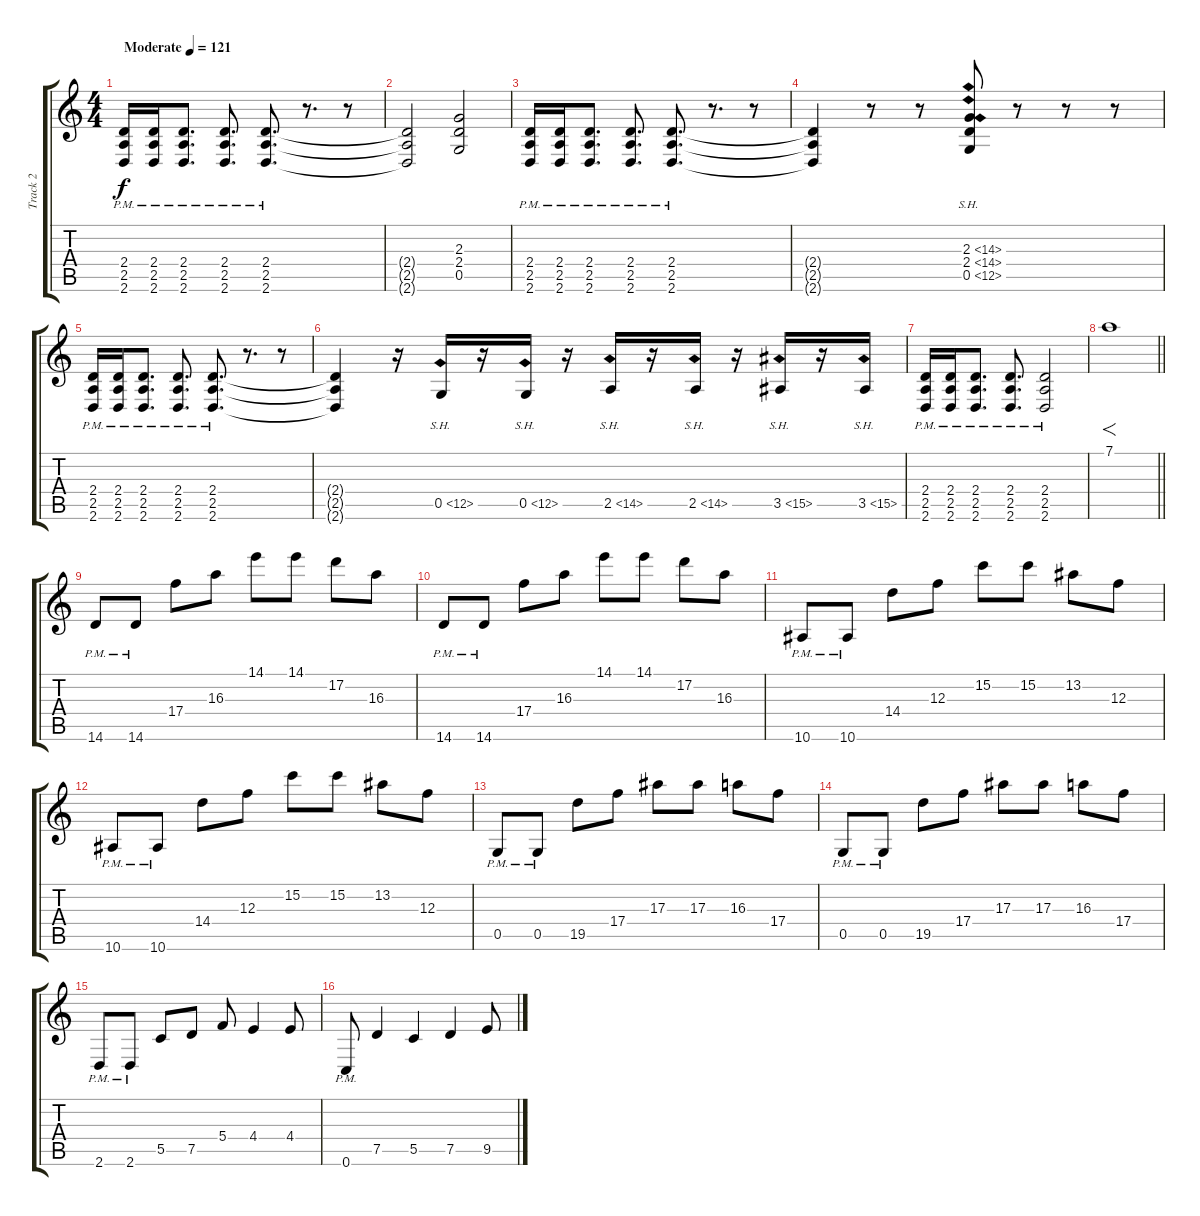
\track ("Track 2" "Track 2") {instrument overdrivenguitar}
\staff {score tabs}
\tuning (D4 A3 F3 C3 G2 C2) {hide}
\ts (4 4)
\section ("" "")
\tempo (121 "Moderate")
\clef g2
\ks c
(2.4{pm} 2.5{pm} 2.6{pm}).16{dy f instrument overdrivenguitar} (2.4{pm} 2.5{pm} 2.6{pm}).16 (2.4{pm} 2.5{pm} 2.6{pm}).8{d} (2.4{pm} 2.5{pm} 2.6{pm}).8{d} (2.4{pm} 2.5{pm} 2.6{pm}).8{d} r.8{d} r.8 |
(2.4{t} 2.5{t} 2.6{t}).2 (2.3 2.4 0.5).2 |
(2.4{pm} 2.5{pm} 2.6{pm}).16 (2.4{pm} 2.5{pm} 2.6{pm}).16 (2.4{pm} 2.5{pm} 2.6{pm}).8{d} (2.4{pm} 2.5{pm} 2.6{pm}).8{d} (2.4{pm} 2.5{pm} 2.6{pm}).8{d} r.8{d} r.8 |
(2.4{t} 2.5{t} 2.6{t}).4 r.8 r.8 (2.3{sh 12} 2.4{sh 12} 0.5{sh 12}).8 r.8 r.8 r.8 |
(2.4{pm} 2.5{pm} 2.6{pm}).16 (2.4{pm} 2.5{pm} 2.6{pm}).16 (2.4{pm} 2.5{pm} 2.6{pm}).8{d} (2.4{pm} 2.5{pm} 2.6{pm}).8{d} (2.4{pm} 2.5{pm} 2.6{pm}).8{d} r.8{d} r.8 |
(2.4{t} 2.5{t} 2.6{t}).4 r.16 0.5{sh 12}.16 r.16 0.5{sh 12}.16 r.16 2.5{sh 12}.16 r.16 2.5{sh 12}.16 r.16 3.5{sh 12}.16 r.16 3.5{sh 12}.16 |
(2.4{pm} 2.5{pm} 2.6{pm}).16 (2.4{pm} 2.5{pm} 2.6{pm}).16 (2.4{pm} 2.5{pm} 2.6{pm}).8{d} (2.4{pm} 2.5{pm} 2.6{pm}).8{d} (2.4{pm} 2.5{pm} 2.6{pm}).2 |
\barLineRight lightlight
7.1.1{f} |
\section ("" "")
14.6{pm}.8 14.6{pm}.8 17.4.8 16.3.8 14.1.8 14.1.8 17.2.8 16.3.8 |
14.6{pm}.8 14.6{pm}.8 17.4.8 16.3.8 14.1.8 14.1.8 17.2.8 16.3.8 |
10.6{pm}.8 10.6{pm}.8 14.4.8 12.3.8 15.2.8 15.2.8 13.2.8 12.3.8 |
10.6{pm}.8 10.6{pm}.8 14.4.8 12.3.8 15.2.8 15.2.8 13.2.8 12.3.8 |
0.5{pm}.8 0.5{pm}.8 19.5.8 17.4.8 17.3.8 17.3.8 16.3.8 17.4.8 |
0.5{pm}.8 0.5{pm}.8 19.5.8 17.4.8 17.3.8 17.3.8 16.3.8 17.4.8 |
2.6{pm}.8 2.6{pm}.8 5.5.8 7.5.8 5.4.8 4.4.4 4.4.8 |
0.6{pm}.8 7.5.4 5.5.4 7.5.4 9.5.8
